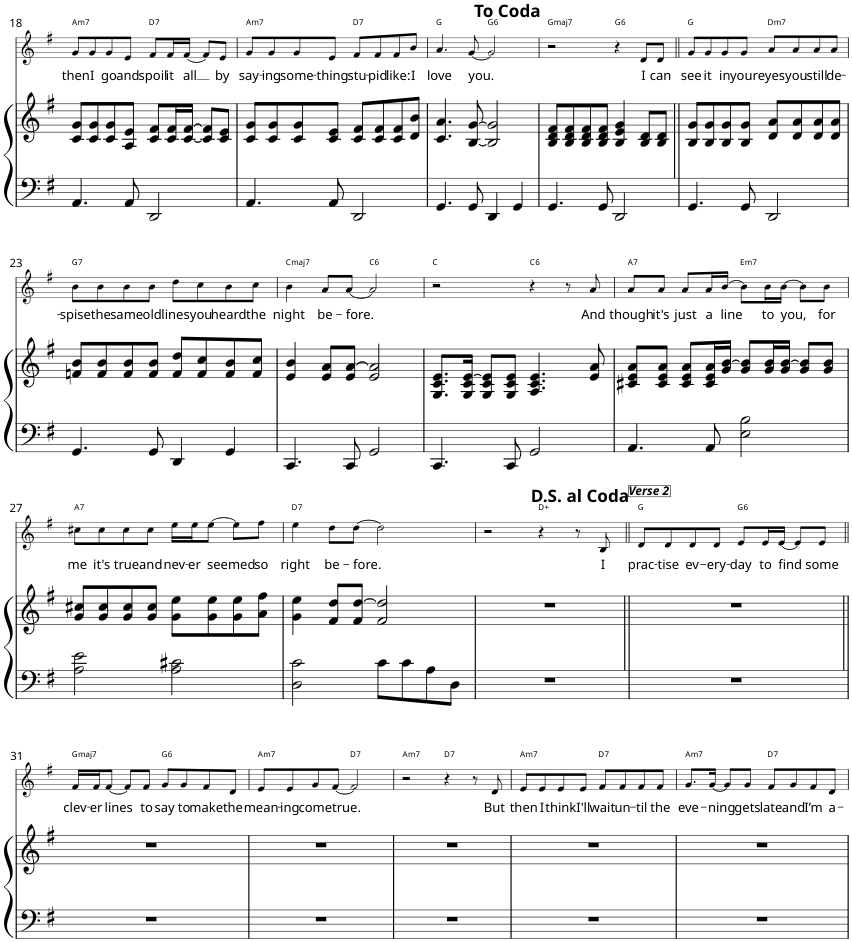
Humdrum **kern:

**kern	**kern	**kern	**text	**harte
*part2	*part2	*part1	*part1	*part1
*staff3	*staff2	*staff1	*staff1	*
*I"Piano	*	*I"Voice	*	*
*I'Pno	*	*	*	*
!!LO:PB:g=z
*clefF4	*clefG2	*clefG2	*	*
*k[f#]	*k[f#]	*k[f#]	*	*
*M4/4	*M4/4	*M4/4	*	*
=18	=18	=18	=18	=18
!	!	!	!LO:LY:b	!LO:H:kt=m7
4.AA/	8c/ 8g/L	8g/L	then	A:min7
!	!	!	!LO:LY:b	!
.	8c/ 8g/	8g/	I	.
!	!	!	!LO:LY:b	!
.	8c/ 8g/	8g/	go	.
!	!	!	!LO:LY:b	!
8AA/	8A/ 8e/J	8e/J	and	.
!	!	!	!LO:LY:b	!LO:H:kt=7
2DD/	8c/ 8f#/L	8f#/L	spoil	D:7
!	!	!	!LO:LY:b	!
.	16c/ 16f#/L	16f#/L	it	.
!	!	!	!LO:LY:b	!
.	[16c/ [16f#/JJ	[16f#/JJ	all	.
.	8c/] 8f#/]L	8f#/L]	.	.
!	!	!	!LO:LY:b	!
.	8c/ 8e/J	8e/J	by	.
=19	=19	=19	=19	=19
!	!	!	!LO:LY:b	!LO:H:kt=m7
4.AA/	8c/ 8g/L	8g/L	say-	A:min7
!	!	!	!LO:LY:b	!
.	8c/ 8g/	8g/	-ing	.
!	!	!	!LO:LY:b	!
.	8c/ 8g/	8g/	some-	.
!	!	!	!LO:LY:b	!
8AA/	8c/ 8e/J	8e/J	-thing	.
!	!	!	!LO:LY:b	!LO:H:kt=7
2DD/	8c/ 8f#/L	8f#/L	stu-	D:7
!	!	!	!LO:LY:b	!
.	8c/ 8f#/	8f#/	-pid	.
!	!	!	!LO:LY:b	!
.	8c/ 8f#/	8f#/	like:	.
!	!	!	!LO:LY:b	!
.	8d/ 8b/J	8b/J	I	.
=20	=20	=20	=20	=20
!	!	!	!LO:LY:b	!LO:H:kt=N.C.
4.GG/	4.c/ 4.a/	4.a/	love	N
!	!	!	!LO:LY:b	!
8GG/	[8B/ [8g/	[8g/	you.	.
!	!	!	!	!LO:H:kt=6
4DD/	2B/] 2g/]	2g/]	.	G:maj6
4GG/	.	.	.	.
=21	=21	=21	=21	=21
!	!	!	!	!LO:H:kt=maj7
4.GG/	8B/ 8d/ 8f#/L	2r	.	G:maj7
.	8B/ 8d/ 8f#/	.	.	.
.	8B/ 8d/ 8f#/	.	.	.
8GG/	8B/ 8d/ 8f#/J	.	.	.
!	!	!	!	!LO:H:kt=6
2DD/	4B/ 4e/ 4g/	4r	.	G:maj6
!	!	!	!LO:LY:b	!
.	8B/ 8d/L	8d/L	I	.
!	!	!	!LO:LY:b	!
.	8B/ 8d/J	8d/J	can	.
=22||	=22||	=22||	=22||	=22||
!	!	!	!LO:LY:b	!LO:H:kt=N.C.
4.GG/	8B/ 8g/L	8g/L	see	N
!	!	!	!LO:LY:b	!
.	8B/ 8g/	8g/	it	.
!	!	!	!LO:LY:b	!
.	8B/ 8g/	8g/	in	.
!	!	!	!LO:LY:b	!
8GG/	8B/ 8g/J	8g/J	your	.
!	!	!	!LO:LY:b	!LO:H:kt=m7
2DD/	8d/ 8a/L	8a/L	eyes	D:min7
!	!	!	!LO:LY:b	!
.	8d/ 8a/	8a/	you	.
!	!	!	!LO:LY:b	!
.	8d/ 8a/	8a/	still	.
!	!	!	!LO:LY:b	!
.	8d/ 8a/J	8a/J	de-	.
!!LO:LB:g=z
=23	=23	=23	=23	=23
!	!	!	!LO:LY:b	!LO:H:kt=7
4.GG/	8fn/ 8b/L	8b\L	-spise	G:7
!	!	!	!LO:LY:b	!
.	8f/ 8b/	8b\	the	.
!	!	!	!LO:LY:b	!
.	8f/ 8b/	8b\	same	.
!	!	!	!LO:LY:b	!
8GG/	8f/ 8b/J	8b\J	old	.
!	!	!	!LO:LY:b	!
4DD/	8f/ 8dd/L	8dd\L	lines	.
!	!	!	!LO:LY:b	!
.	8f/ 8cc/	8cc\	you	.
!	!	!	!LO:LY:b	!
4GG/	8f/ 8b/	8b\	heard	.
!	!	!	!LO:LY:b	!
.	8f/ 8cc/J	8cc\J	the	.
=24	=24	=24	=24	=24
!	!	!	!LO:LY:b	!LO:H:kt=maj7
4.CC/	4e/ 4b/	4b\	night	C:maj7
!	!	!	!LO:LY:b	!
.	8e/ 8a/L	8a/L	be-	.
!	!	!	!LO:LY:b	!
8CC/	8e/ [8a/J	[8a/J	-fore.	.
!	!	!	!	!LO:H:kt=6
2GG/	2e/ 2a/]	2a/]	.	C:maj6
=25	=25	=25	=25	=25
!	!	!	!	!LO:H:kt=N.C.
4.CC/	8.G/ 8.c/ 8.e/L	2r	.	N
.	16G/ 16c/ [16e/Jk	.	.	.
.	8G/ 8c/ 8e/]L	.	.	.
8CC/	8G/ 8c/ 8e/J	.	.	.
!	!	!	!	!LO:H:kt=6
2GG/	4.A/ 4.c/ 4.e/	4r	.	C:maj6
.	.	8r	.	.
!	!	!	!LO:LY:b	!
.	8e/ 8a/	8a/	And	.
=26	=26	=26	=26	=26
!	!	!	!LO:LY:b	!LO:H:kt=7
4.AA/	8c#X/ 8e/ 8a/L	8a/L	though	A:7
!	!	!	!LO:LY:b	!
.	8c#/ 8e/ 8a/J	8a/J	it's	.
!	!	!	!LO:LY:b	!
.	8c#/ 8e/ 8a/L	8a/L	just	.
!	!	!	!LO:LY:b	!
8AA/	16c#/ 16e/ 16a/L	16a/L	a	.
!	!	!	!LO:LY:b	!
.	16g/ [16b/JJ	[16b/JJ	line	.
!	!	!	!	!LO:H:kt=m7
2E\ 2B\	8g/ 8b/]L	8b\L]	.	E:min7
!	!	!	!LO:LY:b	!
.	16g/ 16b/L	16b\L	to	.
!	!	!	!LO:LY:b	!
.	16g/ [16b/JJ	[16b\JJ	you,	.
.	8g/ 8b/]L	8b\L]	.	.
!	!	!	!LO:LY:b	!
.	8g/ 8b/J	8b\J	for	.
!!LO:LB:g=z
=27	=27	=27	=27	=27
!	!	!	!LO:LY:b	!LO:H:kt=7
2A\ 2e\	8g/ 8cc#X/L	8cc#X\L	me	A:7
!	!	!	!LO:LY:b	!
.	8g/ 8cc#/	8cc#\	it's	.
!	!	!	!LO:LY:b	!
.	8g/ 8cc#/	8cc#\	true	.
!	!	!	!LO:LY:b	!
.	8g/ 8cc#/J	8cc#\J	and	.
!	!	!	!LO:LY:b	!
2A\ 2c#X\	8g\ 8ee\L	16ee\LL	nev-	.
!	!	!	!LO:LY:b	!
.	.	16ee\J	-er	.
!	!	!	!LO:LY:b	!
.	8g\ 8ee\	[8ee\J	seemed	.
.	8g\ 8ee\	8ee\L]	.	.
!	!	!	!LO:LY:b	!
.	8a\ 8ff#\J	8ff#\J	so	.
=28	=28	=28	=28	=28
!	!	!	!LO:LY:b	!LO:H:kt=7
2D\ 2c\	4g\ 4ee\	4ee\	right	D:7
!	!	!	!LO:LY:b	!
.	8f#/ 8dd/L	8dd\L	be-	.
!	!	!	!LO:LY:b	!
.	8f#/ [8dd/J	[8dd\J	-fore.	.
8c\L	2f#/ 2dd/]	2dd\]	.	.
8c\	.	.	.	.
8A\	.	.	.	.
8D\J	.	.	.	.
=29	=29	=29	=29	=29
1r	1r	2r	.	.
.	.	4r	.	D:aug
.	.	8r	.	.
!	!	!	!LO:LY:b	!
.	.	8B/	I	.
=30||	=30||	=30||	=30||	=30||
!	!	!LO:TX:a:Bi:t=Verse 2	!	!
!	!	!	!LO:LY:b	!LO:H:kt=N.C.
1r	1r	8d/L	prac-	N
!	!	!	!LO:LY:b	!
.	.	8d/	-tise	.
!	!	!	!LO:LY:b	!
.	.	8d/	ev-	.
!	!	!	!LO:LY:b	!
.	.	8d/J	-ery-	.
!	!	!	!LO:LY:b	!LO:H:kt=6
.	.	8e/L	-day	G:maj6
!	!	!	!LO:LY:b	!
.	.	16e/L	to	.
!	!	!	!LO:LY:b	!
.	.	[16e/JJ	find	.
.	.	8e/L]	.	.
!	!	!	!LO:LY:b	!
.	.	8e/J	some	.
!!LO:LB:g=z
=31||	=31||	=31||	=31||	=31||
!	!	!	!LO:LY:b	!LO:H:kt=maj7
1r	1r	16f#/LL	clev-	G:maj7
!	!	!	!LO:LY:b	!
.	.	16f#/J	-er	.
!	!	!	!LO:LY:b	!
.	.	[8f#/J	lines	.
.	.	8f#/L]	.	.
!	!	!	!LO:LY:b	!
.	.	8f#/J	to	.
!	!	!	!LO:LY:b	!LO:H:kt=6
.	.	8g/L	say	G:maj6
!	!	!	!LO:LY:b	!
.	.	8g/	to	.
!	!	!	!LO:LY:b	!
.	.	8f#/	make	.
!	!	!	!LO:LY:b	!
.	.	8d/J	the	.
=32	=32	=32	=32	=32
!	!	!	!LO:LY:b	!LO:H:kt=m7
1r	1r	8e/L	mean-	A:min7
!	!	!	!LO:LY:b	!
.	.	8e/	-ing	.
!	!	!	!LO:LY:b	!
.	.	8g/	come	.
!	!	!	!LO:LY:b	!
.	.	[8f#/J	true.	.
!	!	!	!	!LO:H:kt=7
.	.	2f#/]	.	D:7
=33	=33	=33	=33	=33
!	!	!	!	!LO:H:kt=m7
1r	1r	2r	.	A:min7
!	!	!	!	!LO:H:kt=7
.	.	4r	.	D:7
.	.	8r	.	.
!	!	!	!LO:LY:b	!
.	.	8d/	But	.
=34	=34	=34	=34	=34
!	!	!	!LO:LY:b	!LO:H:kt=m7
1r	1r	8e/L	then	A:min7
!	!	!	!LO:LY:b	!
.	.	8e/	I	.
!	!	!	!LO:LY:b	!
.	.	8e/	think	.
!	!	!	!LO:LY:b	!
.	.	8e/J	I'll	.
!	!	!	!LO:LY:b	!LO:H:kt=7
.	.	8f#/L	wait	D:7
!	!	!	!LO:LY:b	!
.	.	8f#/	un-	.
!	!	!	!LO:LY:b	!
.	.	8f#/	-til	.
!	!	!	!LO:LY:b	!
.	.	8f#/J	the	.
=35	=35	=35	=35	=35
!	!	!	!LO:LY:b	!LO:H:kt=m7
1r	1r	8.g/L	eve-	A:min7
!	!	!	!LO:LY:b	!
.	.	[16g/Jk	-ning	.
.	.	8g/L]	.	.
!	!	!	!LO:LY:b	!
.	.	8g/J	gets	.
!	!	!	!LO:LY:b	!LO:H:kt=7
.	.	8f#/L	late	D:7
!	!	!	!LO:LY:b	!
.	.	8g/	and	.
!	!	!	!LO:LY:b	!
.	.	8f#/	I’m	.
!	!	!	!LO:LY:b	!
.	.	8d/J	a-	.
=	=	=	=	=
*-	*-	*-	*-	*-
